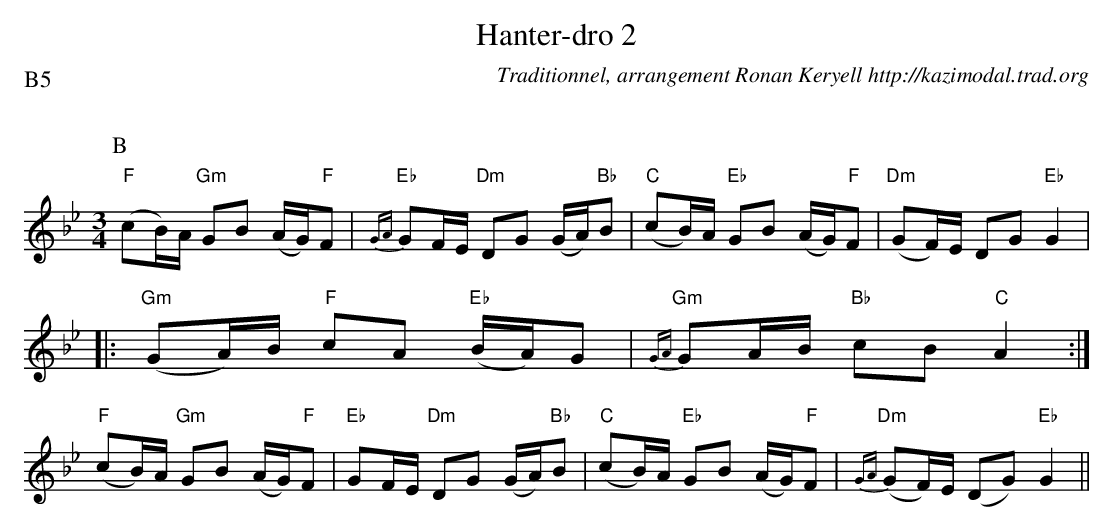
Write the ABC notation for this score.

X:1
T:Hanter-dro 2
C:Traditionnel, arrangement Ronan Keryell http://kazimodal.trad.org
Q:C2=116
P:B5
M:3/4
K:Gm
P:B
"F"(cB/2)A/2 "Gm"GB (A/2G/2)"F"F | {GA}"Eb"GF/2E/2 "Dm"DG (G/2A/2)"Bb"B |\
"C"(cB/2)A/2 "Eb"GB (A/2G/2)"F"F | "Dm"(GF/2)E/2 DG "Eb"G2 |
|: "Gm"(GA/2)B/2 "F"cA "Eb"(B/2A/2)G | "Gm"{GA}GA/2B/2 "Bb"cB "C"A2 :|
"F"(cB/2)A/2 "Gm"GB (A/2G/2)"F"F | "Eb"GF/2E/2 "Dm"DG (G/2A/2)"Bb"B |\
"C"(cB/2)A/2 "Eb"GB (A/2G/2)"F"F | "Dm"{GA}(GF/2)E/2 (DG) "Eb"G2 ||
\bigskip
